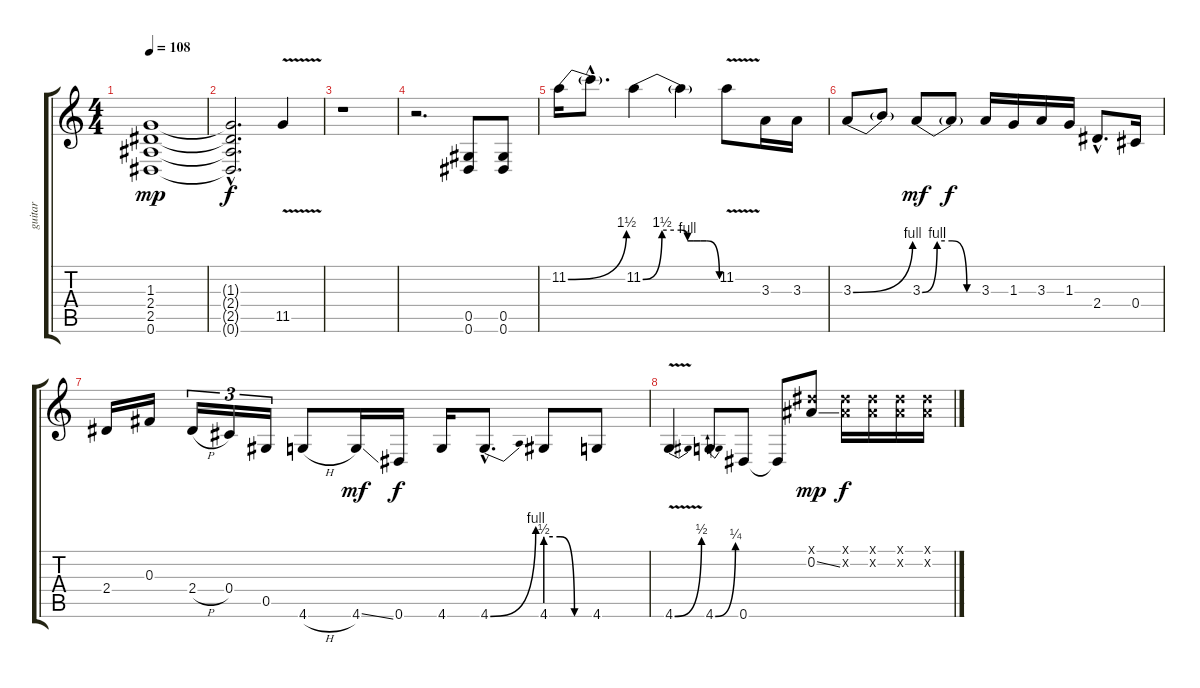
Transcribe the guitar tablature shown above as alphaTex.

\track ("guitar" "guitar") {instrument distortionguitar}
\staff {score tabs}
\tuning (Eb4 Bb3 Gb3 Db3 Ab2 Eb2) {hide}
\ts (4 4)
\tempo 108
\clef g2
\ks c
(1.3 2.4 2.5 0.6).1{dy mp} |
(1.3{hac t} 2.4{hac t} 2.5{hac t} 0.6{hac t}).2{d dy f} 11.5{v}.4 |
r.1 |
r.2{d} (0.5 0.6).8 (0.5 0.6).8 |
11.2{be (bend 0 0 60 6)}.16 11.2{hac t}.8{d} 11.2{be (custom 0 0 15 6 30 6 35 4 40 4 45 4 50 4 60 0)}.4 11.2{t}.4 11.2{v}.8 3.3.16 3.3.16 |
3.3{be (bend 0 0 60 4)}.8 3.3{t}.8 3.3{be (custom 0 0 15 4 30 4 45 0 60 0)}.8{dy mf} 3.3{t}.8{dy f} 3.3.16 1.3.16 3.3.16 1.3.16 2.4{hac}.8{d} 0.4.16 |
2.4.16 0.3.16 2.4{h}.16{tu (3 2)} 0.4.16{tu (3 2)} 0.5.16{tu (3 2)} 4.6{h}.8 4.6{ss}.16{dy mf} 0.6.16{dy f} 4.6.16 4.6{be (bend 0 0 60 4) hac}.8{d} 4.6{be (custom 0 2 20 2 40 0 60 0)}.8 4.6.8 |
4.6{be (bend 0 0 60 2) v}.4 4.6{be (bend 0 0 60 1)}.8 0.6.8 0.6{t}.8 (0.1{x} 0.2{ss}).8{dy mp} (0.1{x} 0.2{x}).16{dy f} (0.1{x} 0.2{x}).16 (0.1{x} 0.2{x}).16 (0.1{x} 0.2{x}).16
